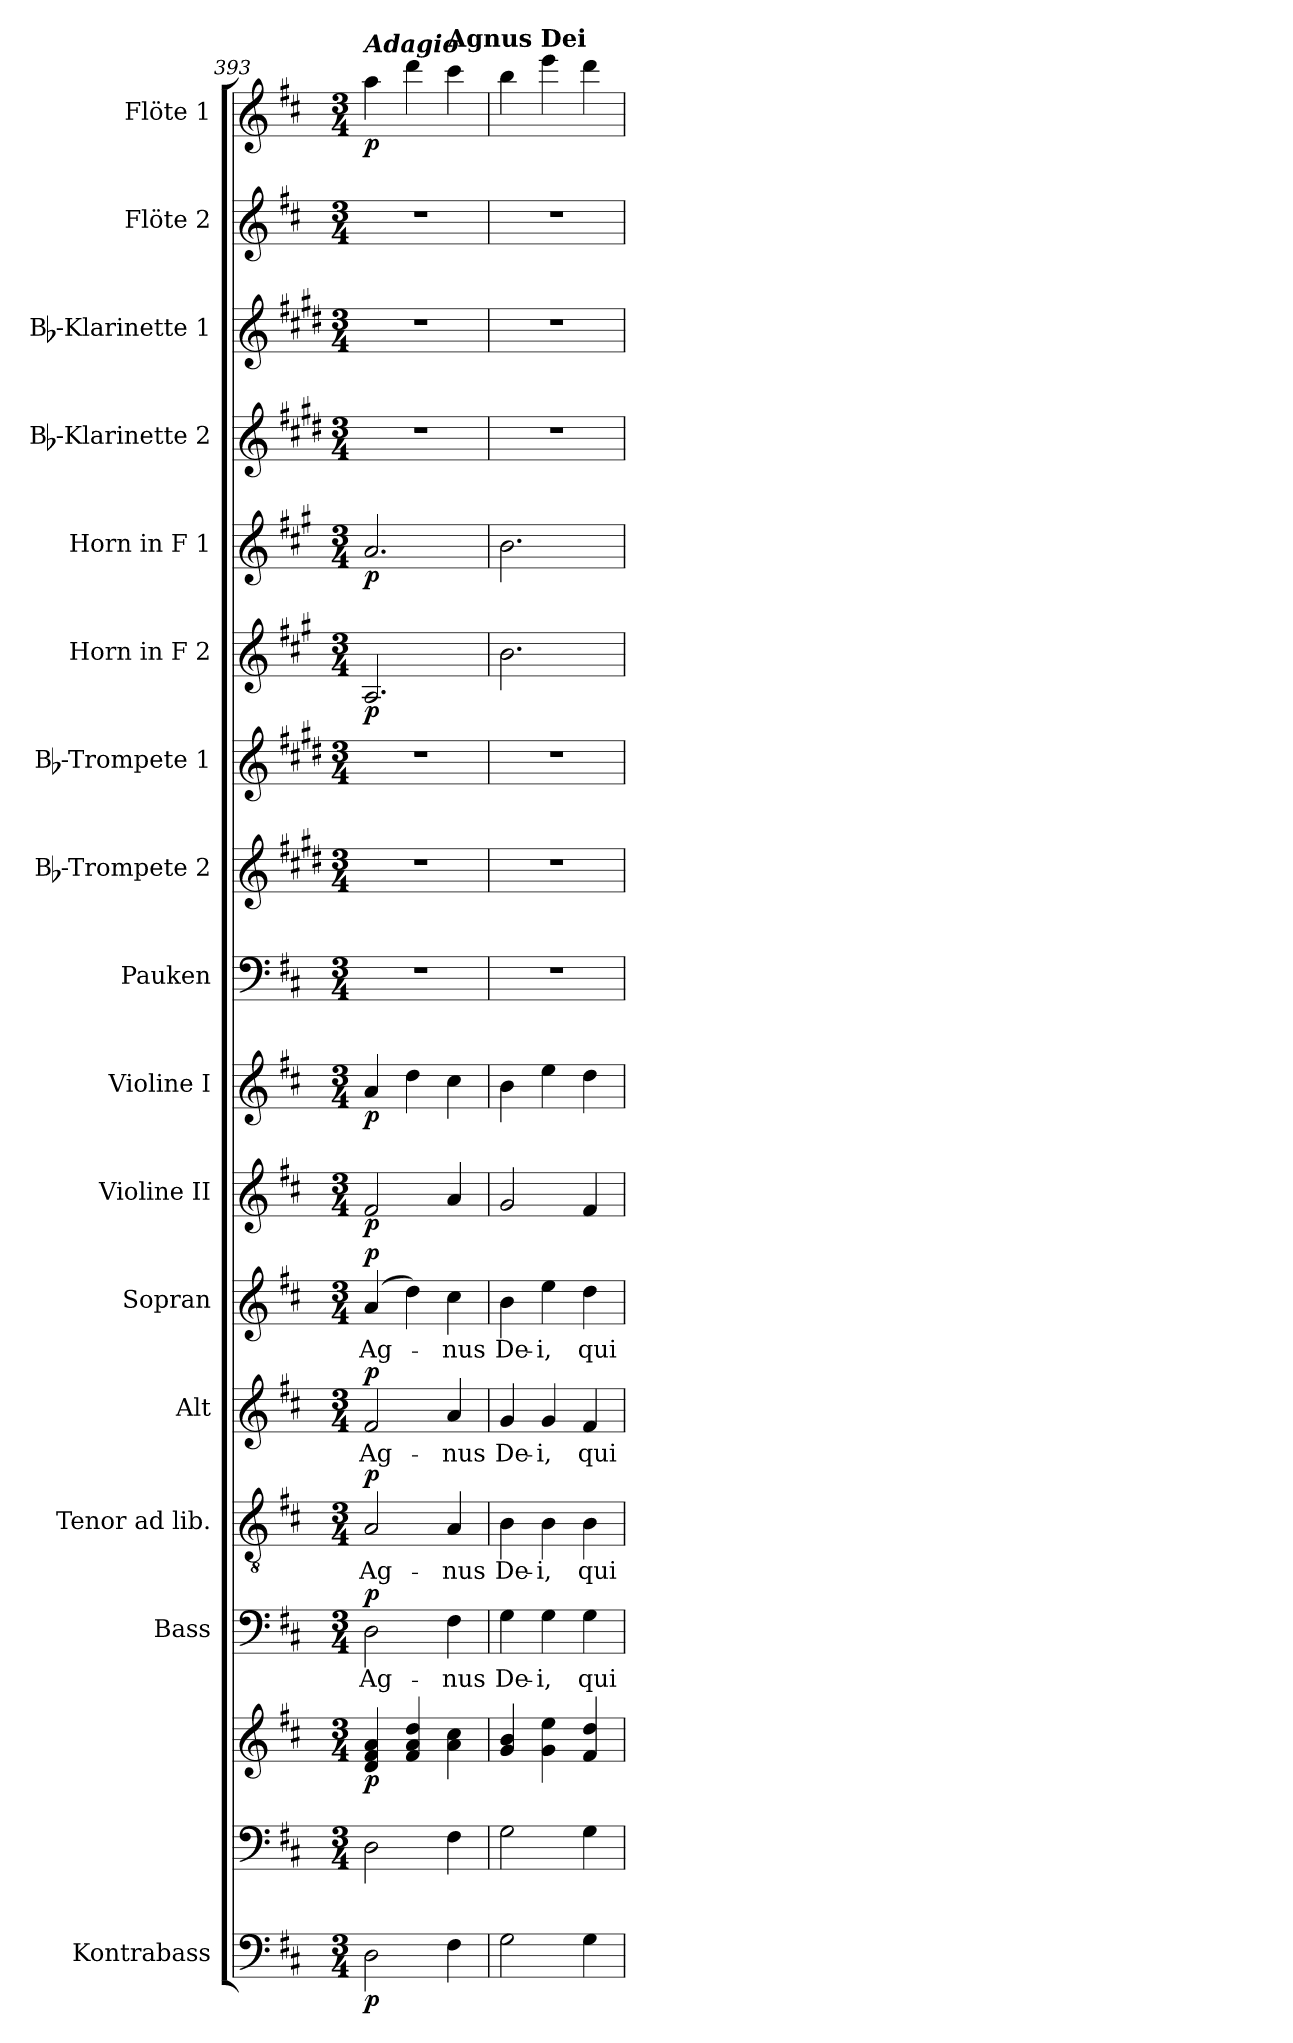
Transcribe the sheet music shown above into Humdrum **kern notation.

**kern	**dynam	**kern	**kern	**dynam	**kern	**text	**dynam	**kern	**text	**dynam	**kern	**text	**dynam	**kern	**text	**dynam	**kern	**dynam	**kern	**dynam	**kern	**kern	**kern	**kern	**dynam	**kern	**dynam	**kern	**kern	**kern	**kern	**dynam
*part17	*part17	*part16	*part16	*part16	*part15	*part15	*part15	*part14	*part14	*part14	*part13	*part13	*part13	*part12	*part12	*part12	*part11	*part11	*part10	*part10	*part9	*part8	*part7	*part6	*part6	*part5	*part5	*part4	*part3	*part2	*part1	*part1
*staff18	*staff18	*staff17	*staff16	*staff16/17	*staff15	*staff15	*staff15	*staff14	*staff14	*staff14	*staff13	*staff13	*staff13	*staff12	*staff12	*staff12	*staff11	*staff11	*staff10	*staff10	*staff9	*staff8	*staff7	*staff6	*staff6	*staff5	*staff5	*staff4	*staff3	*staff2	*staff1	*staff1
*I"Kontrabass	*	*	*	*	*I"Bass	*	*	*I"Tenor ad lib.	*	*	*I"Alt	*	*	*I"Sopran	*	*	*I"Violine II	*	*I"Violine I	*	*I"Pauken	*I"Bb-Trompete 2	*I"Bb-Trompete 1	*I"Horn in F 2	*	*I"Horn in F 1	*	*I"Bb-Klarinette 2	*I"Bb-Klarinette 1	*I"Flöte 2	*I"Flöte 1	*
*I'Kb.	*	*	*	*	*I'B.	*	*	*I'T.	*	*	*I'A.	*	*	*I'S.	*	*	*I'Vl. II	*	*I'Vl. I	*	*I'Pk.	*I'Bb Trp. 2	*I'Bb Trp. 1	*	*	*	*	*I'Bb Kl. 2	*I'Bb Kl. 1	*I'Fl. 2	*I'Fl. 1	*
!!LO:PB:g=z
*clefF4	*	*clefF4	*clefG2	*	*clefF4	*	*	*clefGv2	*	*	*clefG2	*	*	*clefG2	*	*	*clefG2	*	*clefG2	*	*clefF4	*clefG2	*clefG2	*clefG2	*	*clefG2	*	*clefG2	*clefG2	*clefG2	*clefG2	*
*ITrd7c12	*	*	*	*	*	*	*	*	*	*	*	*	*	*	*	*	*	*	*	*	*	*ITrd1c2	*ITrd1c2	*ITrd4c7	*	*ITrd4c7	*	*ITrd1c2	*ITrd1c2	*	*	*
*k[f#c#]	*	*k[f#c#]	*k[f#c#]	*	*k[f#c#]	*	*	*k[f#c#]	*	*	*k[f#c#]	*	*	*k[f#c#]	*	*	*k[f#c#]	*	*k[f#c#]	*	*k[f#c#]	*k[f#c#]	*k[f#c#]	*k[f#c#]	*	*k[f#c#]	*	*k[f#c#]	*k[f#c#]	*k[f#c#]	*k[f#c#]	*
*D:	*	*D:	*D:	*	*D:	*	*	*D:	*	*	*D:	*	*	*D:	*	*	*D:	*	*D:	*	*D:	*D:	*D:	*D:	*	*D:	*	*D:	*D:	*D:	*D:	*
*M3/4	*	*M3/4	*M3/4	*	*M3/4	*	*	*M3/4	*	*	*M3/4	*	*	*M3/4	*	*	*M3/4	*	*M3/4	*	*M3/4	*M3/4	*M3/4	*M3/4	*	*M3/4	*	*M3/4	*M3/4	*M3/4	*M3/4	*
=393	=393	=393	=393	=393	=393	=393	=393	=393	=393	=393	=393	=393	=393	=393	=393	=393	=393	=393	=393	=393	=393	=393	=393	=393	=393	=393	=393	=393	=393	=393	=393	=393
!	!	!	!	!	!	!	!	!	!	!	!	!	!	!	!	!	!	!	!	!	!	!	!	!	!	!	!	!	!	!	!LO:TX:a:Bi:t=Adagio	!
!	!LO:DY:b	!	!	!LO:DY:b	!	!LO:LY:b	!LO:DY:a	!	!LO:LY:b	!LO:DY:a	!	!LO:LY:b	!LO:DY:a	!	!LO:LY:b	!LO:DY:a	!	!LO:DY:b	!	!LO:DY:b	!	!	!	!	!LO:DY:b	!	!LO:DY:b	!	!	!	!	!LO:DY:b
2DD\	p	2D\	4d/ 4f#/ 4a/	p	2D\	Ag-	p	2A/	Ag-	p	2f#/	Ag-	p	(4a/	Ag-	p	2f#/	p	4a/	p	2.r	2.r	2.r	2.D/	p	2.d/	p	2.r	2.r	2.r	4aa\	p
.	.	.	4f#/ 4a/ 4dd/	.	.	.	.	.	.	.	.	.	.	4dd\)	.	.	.	.	4dd\	.	.	.	.	.	.	.	.	.	.	.	4ddd\	.
!	!	!	!	!	!	!	!	!	!	!	!	!	!	!	!	!	!	!	!	!	!	!	!	!	!	!	!	!	!	!	!LO:TX:a:B:t=Agnus Dei	!
!	!	!	!	!	!	!LO:LY:b	!	!	!LO:LY:b	!	!	!LO:LY:b	!	!	!LO:LY:b	!	!	!	!	!	!	!	!	!	!	!	!	!	!	!	!	!
4FF#\	.	4F#\	4a\ 4cc#\	.	4F#\	-nus	.	4A/	-nus	.	4a/	-nus	.	4cc#\	-nus	.	4a/	.	4cc#\	.	.	.	.	.	.	.	.	.	.	.	4ccc#\	.
=394	=394	=394	=394	=394	=394	=394	=394	=394	=394	=394	=394	=394	=394	=394	=394	=394	=394	=394	=394	=394	=394	=394	=394	=394	=394	=394	=394	=394	=394	=394	=394	=394
!	!	!	!	!	!	!LO:LY:b	!	!	!LO:LY:b	!	!	!LO:LY:b	!	!	!LO:LY:b	!	!	!	!	!	!	!	!	!	!	!	!	!	!	!	!	!
2GG\	.	2G\	4g/ 4b/	.	4G\	De-	.	4B\	De-	.	4g/	De-	.	4b\	De-	.	2g/	.	4b\	.	2.r	2.r	2.r	2.e\	.	2.e\	.	2.r	2.r	2.r	4bb\	.
!	!	!	!	!	!	!LO:LY:b	!	!	!LO:LY:b	!	!	!LO:LY:b	!	!	!LO:LY:b	!	!	!	!	!	!	!	!	!	!	!	!	!	!	!	!	!
.	.	.	4g\ 4ee\	.	4G\	-i,	.	4B\	-i,	.	4g/	-i,	.	4ee\	-i,	.	.	.	4ee\	.	.	.	.	.	.	.	.	.	.	.	4eee\	.
!	!	!	!	!	!	!LO:LY:b	!	!	!LO:LY:b	!	!	!LO:LY:b	!	!	!LO:LY:b	!	!	!	!	!	!	!	!	!	!	!	!	!	!	!	!	!
4GG\	.	4G\	4f#/ 4dd/	.	4G\	qui	.	4B\	qui	.	4f#/	qui	.	4dd\	qui	.	4f#/	.	4dd\	.	.	.	.	.	.	.	.	.	.	.	4ddd\	.
=	=	=	=	=	=	=	=	=	=	=	=	=	=	=	=	=	=	=	=	=	=	=	=	=	=	=	=	=	=	=	=	=
*-	*-	*-	*-	*-	*-	*-	*-	*-	*-	*-	*-	*-	*-	*-	*-	*-	*-	*-	*-	*-	*-	*-	*-	*-	*-	*-	*-	*-	*-	*-	*-	*-
